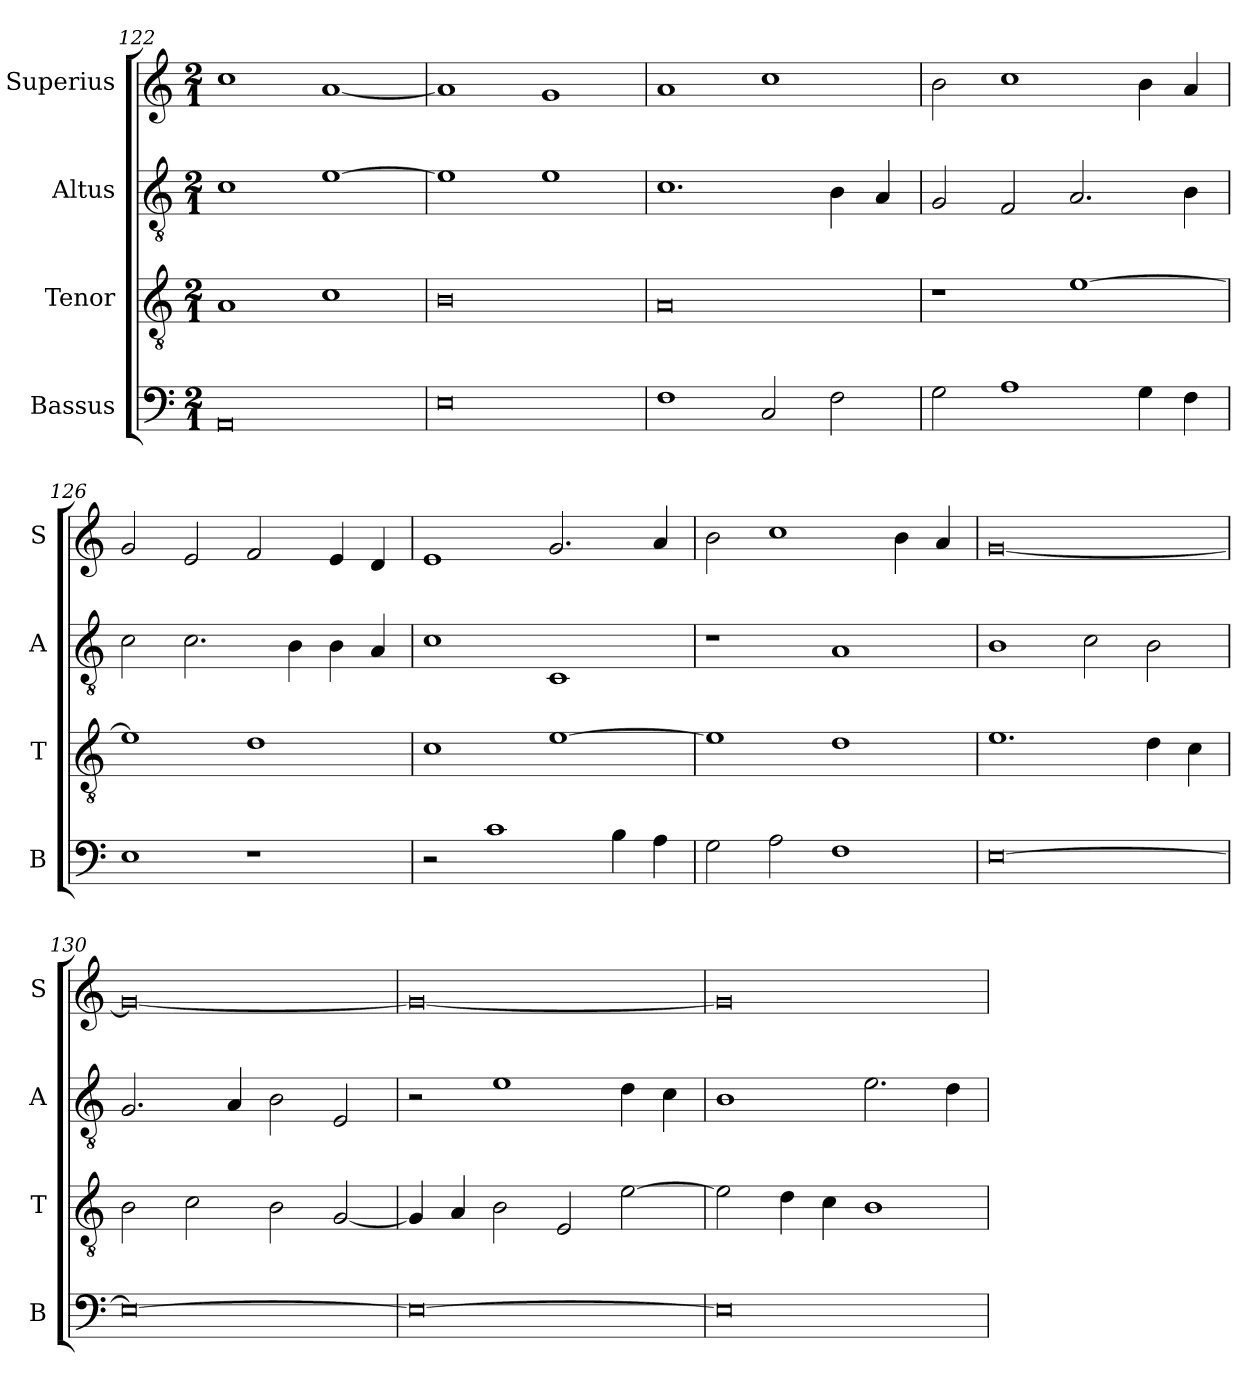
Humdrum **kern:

**kern	**kern	**kern	**kern
*part4	*part3	*part2	*part1
*staff4	*staff3	*staff2	*staff1
*I"Bassus	*I"Tenor	*I"Altus	*I"Superius
*I'B	*I'T	*I'A	*I'S
*clefF4	*clefGv2	*clefGv2	*clefG2
*k[]	*k[]	*k[]	*k[]
*M2/1	*M2/1	*M2/1	*M2/1
=122	=122	=122	=122
0AA	1A	1c	1cc
.	1c	[1e	[1a
=123	=123	=123	=123
0E	0B	1e]	1a]
.	.	1e	1g
=124	=124	=124	=124
1F	0A	1.c	1a
2C/	.	.	1cc
2F\	.	4B\	.
.	.	4A/	.
=125	=125	=125	=125
2G\	1r	2G/	2b\
1A	.	2F/	1cc
.	[1e	2.A/	.
4G\	.	.	4b\
4F\	.	4B\	4a/
=126	=126	=126	=126
1E	1e]	2c\	2g/
.	.	2.c\	2e/
1r	1d	.	2f/
.	.	4B\	.
.	.	4B\	4e/
.	.	4A/	4d/
=127	=127	=127	=127
2r	1c	1c	1e
1c	.	.	.
.	[1e	1C	2.g/
4B\	.	.	.
4A\	.	.	4a/
=128	=128	=128	=128
2G\	1e]	1r	2b\
2A\	.	.	1cc
1F	1d	1A	.
.	.	.	4b\
.	.	.	4a/
=129	=129	=129	=129
[0E	1.e	1B	[0g
.	.	2c\	.
.	4d\	2B\	.
.	4c\	.	.
=130	=130	=130	=130
0E_	2B\	2.G/	0g_
.	2c\	.	.
.	.	4A/	.
.	2B\	2B\	.
.	[2G/	2E/	.
=131	=131	=131	=131
0E_	4G/]	2r	0g_
.	4A/	.	.
.	2B\	1e	.
.	2E/	.	.
.	[2e\	4d\	.
.	.	4c\	.
=132	=132	=132	=132
0E]	2e\]	1B	0g]
.	4d\	.	.
.	4c\	.	.
.	1B	2.e\	.
.	.	4d\	.
=	=	=	=
*-	*-	*-	*-
